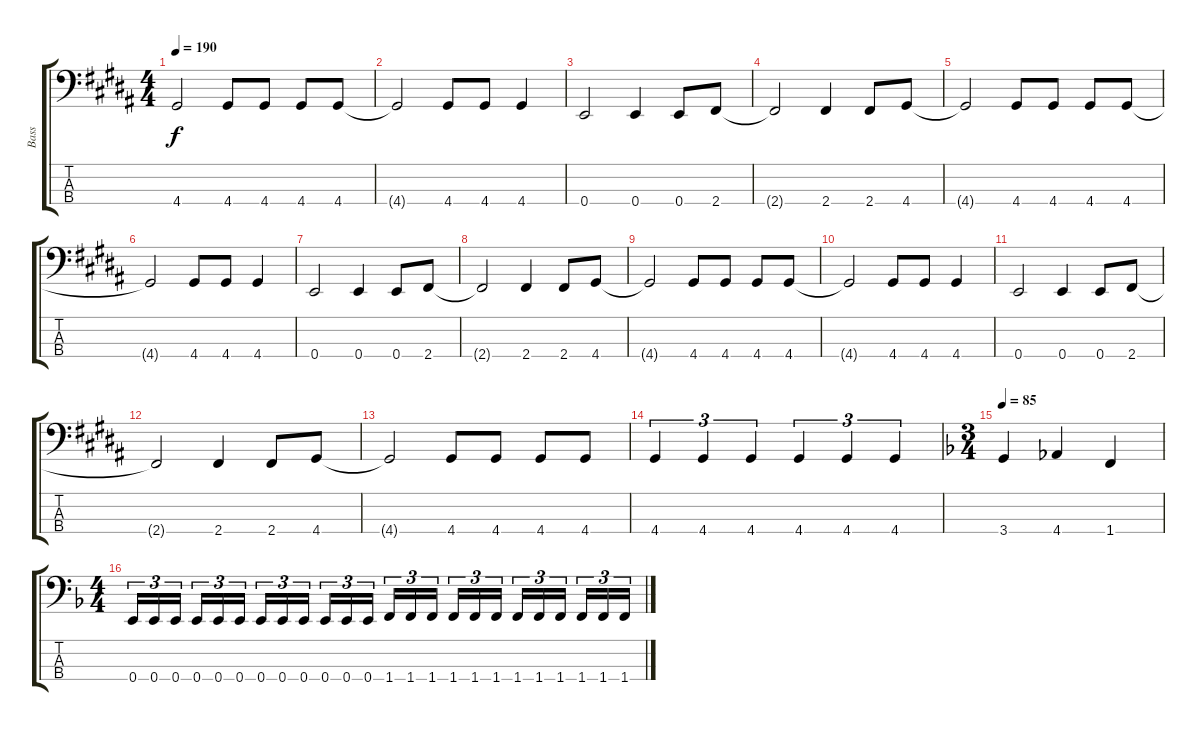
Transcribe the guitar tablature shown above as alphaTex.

\track ("Bass" "Bass") {instrument electricbassfinger}
\staff {score tabs}
\tuning (G2 D2 A1 E1) {hide}
\ts (4 4)
\tempo 190
\clef f4
\ks g#minor
4.4{t}.2{dy f} 4.4.8 4.4.8 4.4.8 4.4.8 |
4.4{t}.2 4.4.8 4.4.8 4.4.4 |
\ks b
0.4.2 0.4.4 0.4.8 2.4.8 |
\ks g#minor
2.4{t}.2 2.4.4 2.4.8 4.4.8 |
4.4{t}.2 4.4.8 4.4.8 4.4.8 4.4.8 |
4.4{t}.2 4.4.8 4.4.8 4.4.4 |
\ks b
0.4.2 0.4.4 0.4.8 2.4.8 |
\ks g#minor
2.4{t}.2 2.4.4 2.4.8 4.4.8 |
4.4{t}.2 4.4.8 4.4.8 4.4.8 4.4.8 |
4.4{t}.2 4.4.8 4.4.8 4.4.4 |
\ks b
0.4.2 0.4.4 0.4.8 2.4.8 |
\ks g#minor
2.4{t}.2 2.4.4 2.4.8 4.4.8 |
4.4{t}.2 4.4.8 4.4.8 4.4.8 4.4.8 |
4.4.4{tu (3 2)} 4.4.4{tu (3 2)} 4.4.4{tu (3 2)} 4.4.4{tu (3 2)} 4.4.4{tu (3 2)} 4.4.4{tu (3 2)} |
\ts (3 4)
\tempo 85
\ks f
3.4.4 4.4.4 1.4.4 |
\ts (4 4)
0.4.16{tu (3 2)} 0.4.16{tu (3 2)} 0.4.16{tu (3 2) beam splitsecondary} 0.4.16{tu (3 2)} 0.4.16{tu (3 2)} 0.4.16{tu (3 2)} 0.4.16{tu (3 2)} 0.4.16{tu (3 2)} 0.4.16{tu (3 2) beam splitsecondary} 0.4.16{tu (3 2)} 0.4.16{tu (3 2)} 0.4.16{tu (3 2)} 1.4.16{tu (3 2)} 1.4.16{tu (3 2)} 1.4.16{tu (3 2) beam splitsecondary} 1.4.16{tu (3 2)} 1.4.16{tu (3 2)} 1.4.16{tu (3 2)} 1.4.16{tu (3 2)} 1.4.16{tu (3 2)} 1.4.16{tu (3 2) beam splitsecondary} 1.4.16{tu (3 2)} 1.4.16{tu (3 2)} 1.4.16{tu (3 2)}
